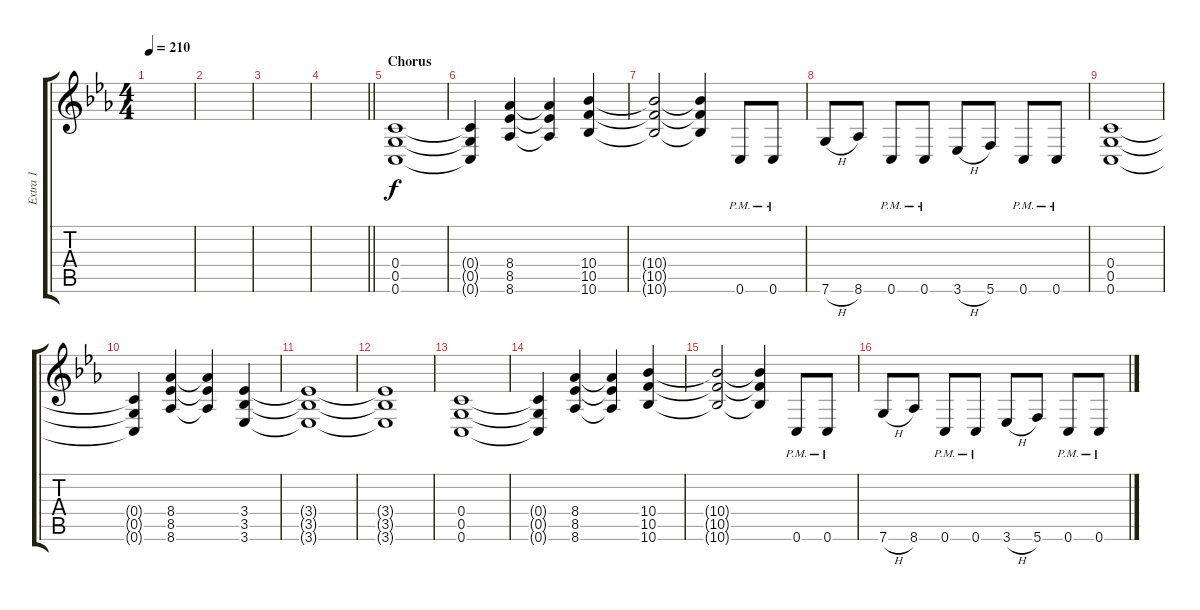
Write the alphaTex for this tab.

\track ("Extra 1" "Extra 1") {instrument overdrivenguitar}
\staff {score tabs}
\tuning (D4 A3 F3 C3 G2 C2) {hide}
\ts (4 4)
\tempo 210
\clef g2
\ks cminor
|
|
|
\barLineRight lightlight
|
\section ("" "Chorus")
(0.4 0.5 0.6).1 |
(0.4{t} 0.5{t} 0.6{t}).4 (8.4 8.5 8.6).4 (8.4{t} 8.5{t} 8.6{t}).4 (10.4 10.5 10.6).4 |
(10.4{t} 10.5{t} 10.6{t}).2 (10.4{t} 10.5{t} 10.6{t}).4 0.6{pm}.8 0.6{pm}.8 |
7.6{h}.8 8.6.8 0.6{pm}.8 0.6{pm}.8 3.6{h}.8 5.6.8 0.6{pm}.8 0.6{pm}.8 |
(0.4 0.5 0.6).1 |
(0.4{t} 0.5{t} 0.6{t}).4 (8.4 8.5 8.6).4 (8.4{t} 8.5{t} 8.6{t}).4 (3.4 3.5 3.6).4 |
(3.4{t} 3.5{t} 3.6{t}).1 |
(3.4{t} 3.5{t} 3.6{t}).1 |
(0.4 0.5 0.6).1 |
(0.4{t} 0.5{t} 0.6{t}).4 (8.4 8.5 8.6).4 (8.4{t} 8.5{t} 8.6{t}).4 (10.4 10.5 10.6).4 |
(10.4{t} 10.5{t} 10.6{t}).2 (10.4{t} 10.5{t} 10.6{t}).4 0.6{pm}.8 0.6{pm}.8 |
7.6{h}.8 8.6.8 0.6{pm}.8 0.6{pm}.8 3.6{h}.8 5.6.8 0.6{pm}.8 0.6{pm}.8
